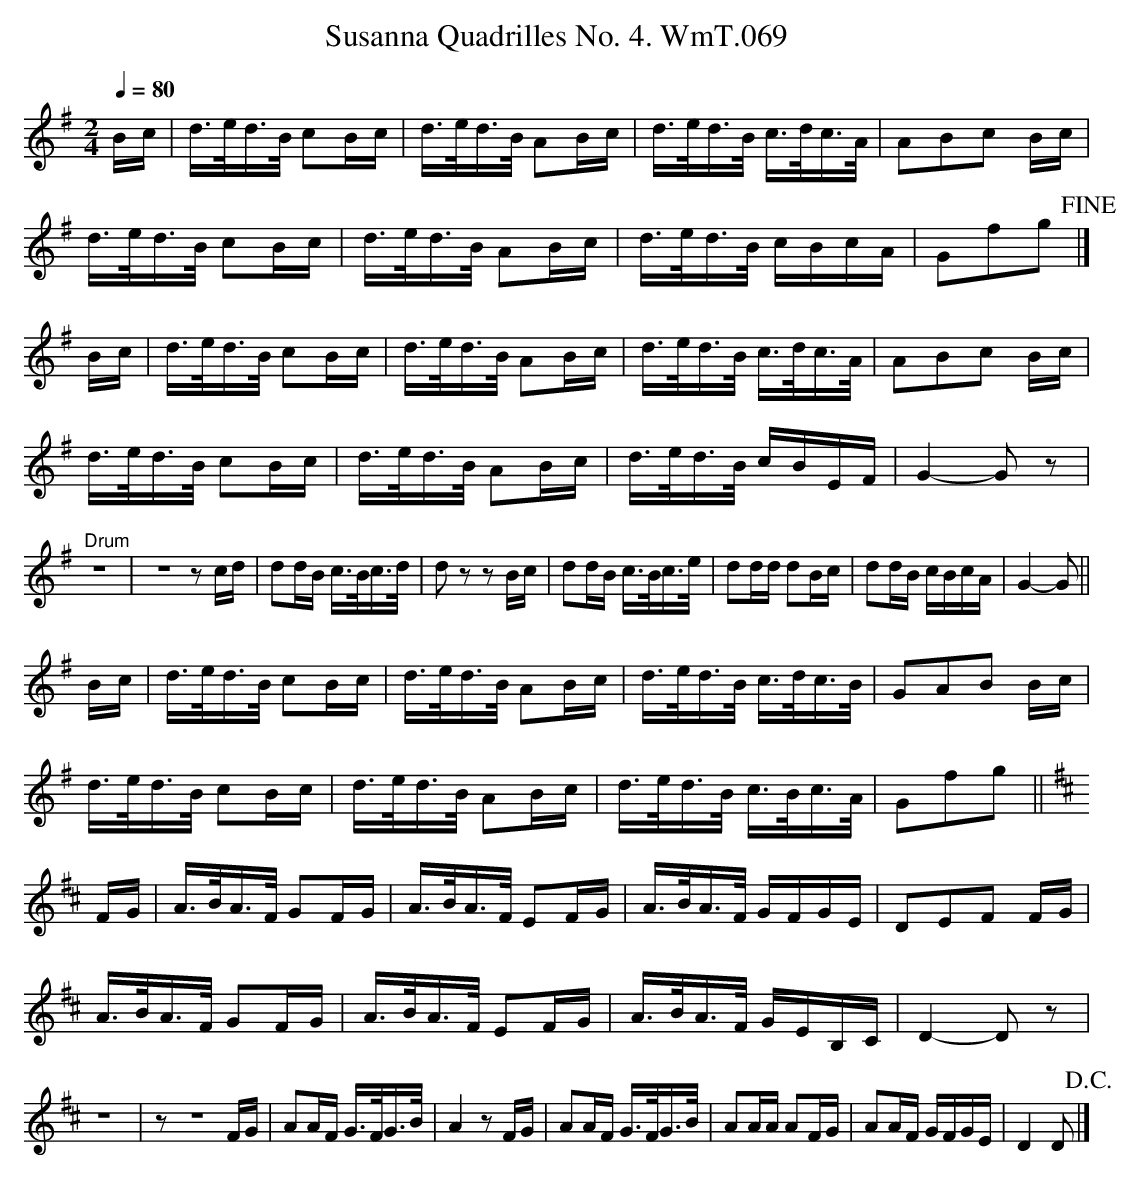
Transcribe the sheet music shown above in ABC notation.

X:1
T:Susanna Quadrilles No. 4. WmT.069
M:2/4
L:1/16
Q:1/4=80
K:G
Bc|d>ed>B c2Bc|d>ed>B  A2Bc|d>ed>B c>dc>A|A2B2c2 Bc|
d>ed>B c2Bc|d>ed>B  A2Bc|d>ed>B cBcA|G2f2g2!fine!|]
Bc|d>ed>B c2Bc|d>ed>B  A2Bc|d>ed>B c>dc>A|A2B2c2 Bc|
d>ed>B c2Bc|d>ed>B  A2Bc|d>ed>B cBEF|G4-G2 z2|
"^Drum"z8|z8z2cd|d2dB c>Bc>d|d2 z2 z2 Bc|d2dB c>Bc>e|d2dd d2Bc|d2dB cBcA|G4-G2||
Bc|d>ed>B c2Bc|d>ed>B A2Bc|d>ed>B c>dc>B|G2A2B2 Bc|
d>ed>B c2Bc|d>ed>B A2Bc|d>ed>B c>Bc>A |G2f2g2||
[K:D]FG|A>BA>F G2FG |A>BA>F E2FG|A>BA>F GFGE|D2E2F2 FG|
A>BA>F G2FG |A>BA>F E2FG|A>BA>F GEB,C|D4- D2 z2|
z8|z2 z8 FG|A2AF G>FG>B| A4 z2 FG|A2AF G>FG>B|A2AA A2FG|A2AF GFGE|D4D2!D.C.!|]
